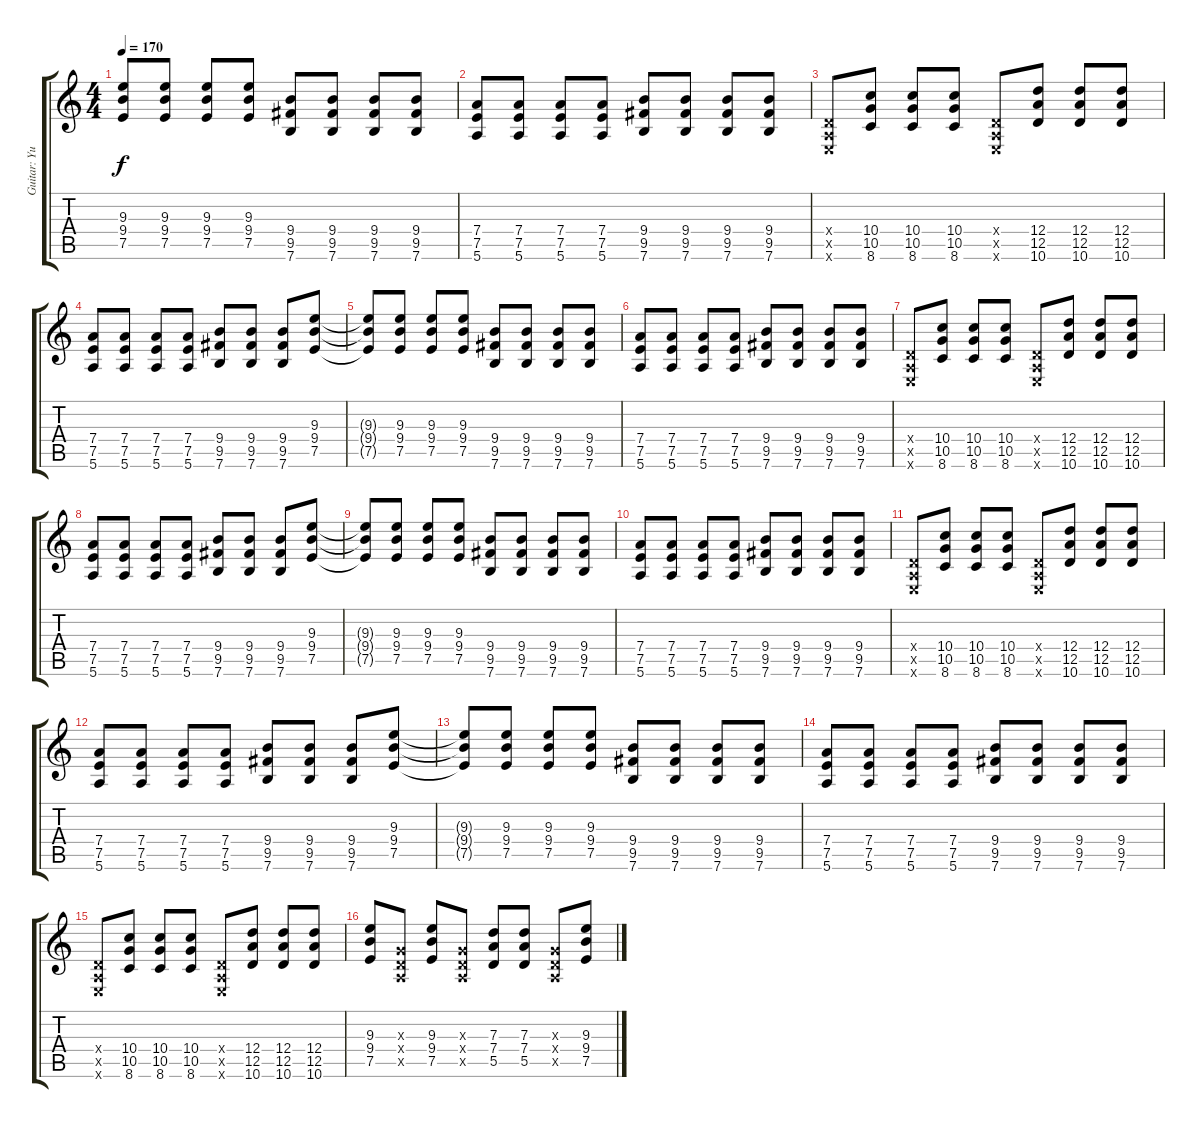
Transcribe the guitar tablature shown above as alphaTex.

\track ("Guitar: Yui Hirasawa" "Guitar: Yu") {instrument overdrivenguitar}
\staff {score tabs}
\tuning (E4 B3 G3 D3 A2 E2) {hide}
\ts (4 4)
\tempo 170
\clef g2
\ks c
(9.3{t} 9.4{t} 7.5{t}).8{dy f} (9.3 9.4 7.5).8 (9.3 9.4 7.5).8 (9.3 9.4 7.5).8 (9.4 9.5 7.6).8 (9.4 9.5 7.6).8 (9.4 9.5 7.6).8 (9.4 9.5 7.6).8 |
(7.4 7.5 5.6).8 (7.4 7.5 5.6).8 (7.4 7.5 5.6).8 (7.4 7.5 5.6).8 (9.4 9.5 7.6).8 (9.4 9.5 7.6).8 (9.4 9.5 7.6).8 (9.4 9.5 7.6).8 |
(0.4{x} 0.5{x} 0.6{x}).8 (10.4 10.5 8.6).8 (10.4 10.5 8.6).8 (10.4 10.5 8.6).8 (0.4{x} 0.5{x} 0.6{x}).8 (12.4 12.5 10.6).8 (12.4 12.5 10.6).8 (12.4 12.5 10.6).8 |
(7.4 7.5 5.6).8 (7.4 7.5 5.6).8 (7.4 7.5 5.6).8 (7.4 7.5 5.6).8 (9.4 9.5 7.6).8 (9.4 9.5 7.6).8 (9.4 9.5 7.6).8 (9.3 9.4 7.5).8 |
(9.3{t} 9.4{t} 7.5{t}).8 (9.3 9.4 7.5).8 (9.3 9.4 7.5).8 (9.3 9.4 7.5).8 (9.4 9.5 7.6).8 (9.4 9.5 7.6).8 (9.4 9.5 7.6).8 (9.4 9.5 7.6).8 |
(7.4 7.5 5.6).8 (7.4 7.5 5.6).8 (7.4 7.5 5.6).8 (7.4 7.5 5.6).8 (9.4 9.5 7.6).8 (9.4 9.5 7.6).8 (9.4 9.5 7.6).8 (9.4 9.5 7.6).8 |
(0.4{x} 0.5{x} 0.6{x}).8 (10.4 10.5 8.6).8 (10.4 10.5 8.6).8 (10.4 10.5 8.6).8 (0.4{x} 0.5{x} 0.6{x}).8 (12.4 12.5 10.6).8 (12.4 12.5 10.6).8 (12.4 12.5 10.6).8 |
(7.4 7.5 5.6).8 (7.4 7.5 5.6).8 (7.4 7.5 5.6).8 (7.4 7.5 5.6).8 (9.4 9.5 7.6).8 (9.4 9.5 7.6).8 (9.4 9.5 7.6).8 (9.3 9.4 7.5).8 |
(9.3{t} 9.4{t} 7.5{t}).8 (9.3 9.4 7.5).8 (9.3 9.4 7.5).8 (9.3 9.4 7.5).8 (9.4 9.5 7.6).8 (9.4 9.5 7.6).8 (9.4 9.5 7.6).8 (9.4 9.5 7.6).8 |
(7.4 7.5 5.6).8 (7.4 7.5 5.6).8 (7.4 7.5 5.6).8 (7.4 7.5 5.6).8 (9.4 9.5 7.6).8 (9.4 9.5 7.6).8 (9.4 9.5 7.6).8 (9.4 9.5 7.6).8 |
(0.4{x} 0.5{x} 0.6{x}).8 (10.4 10.5 8.6).8 (10.4 10.5 8.6).8 (10.4 10.5 8.6).8 (0.4{x} 0.5{x} 0.6{x}).8 (12.4 12.5 10.6).8 (12.4 12.5 10.6).8 (12.4 12.5 10.6).8 |
(7.4 7.5 5.6).8 (7.4 7.5 5.6).8 (7.4 7.5 5.6).8 (7.4 7.5 5.6).8 (9.4 9.5 7.6).8 (9.4 9.5 7.6).8 (9.4 9.5 7.6).8 (9.3 9.4 7.5).8 |
(9.3{t} 9.4{t} 7.5{t}).8 (9.3 9.4 7.5).8 (9.3 9.4 7.5).8 (9.3 9.4 7.5).8 (9.4 9.5 7.6).8 (9.4 9.5 7.6).8 (9.4 9.5 7.6).8 (9.4 9.5 7.6).8 |
(7.4 7.5 5.6).8 (7.4 7.5 5.6).8 (7.4 7.5 5.6).8 (7.4 7.5 5.6).8 (9.4 9.5 7.6).8 (9.4 9.5 7.6).8 (9.4 9.5 7.6).8 (9.4 9.5 7.6).8 |
(0.4{x} 0.5{x} 0.6{x}).8 (10.4 10.5 8.6).8 (10.4 10.5 8.6).8 (10.4 10.5 8.6).8 (0.4{x} 0.5{x} 0.6{x}).8 (12.4 12.5 10.6).8 (12.4 12.5 10.6).8 (12.4 12.5 10.6).8 |
(9.3 9.4 7.5).8 (0.3{x} 0.4{x} 0.5{x}).8 (9.3 9.4 7.5).8 (0.3{x} 0.4{x} 0.5{x}).8 (7.3 7.4 5.5).8 (7.3 7.4 5.5).8 (0.3{x} 0.4{x} 0.5{x}).8 (9.3 9.4 7.5).8
